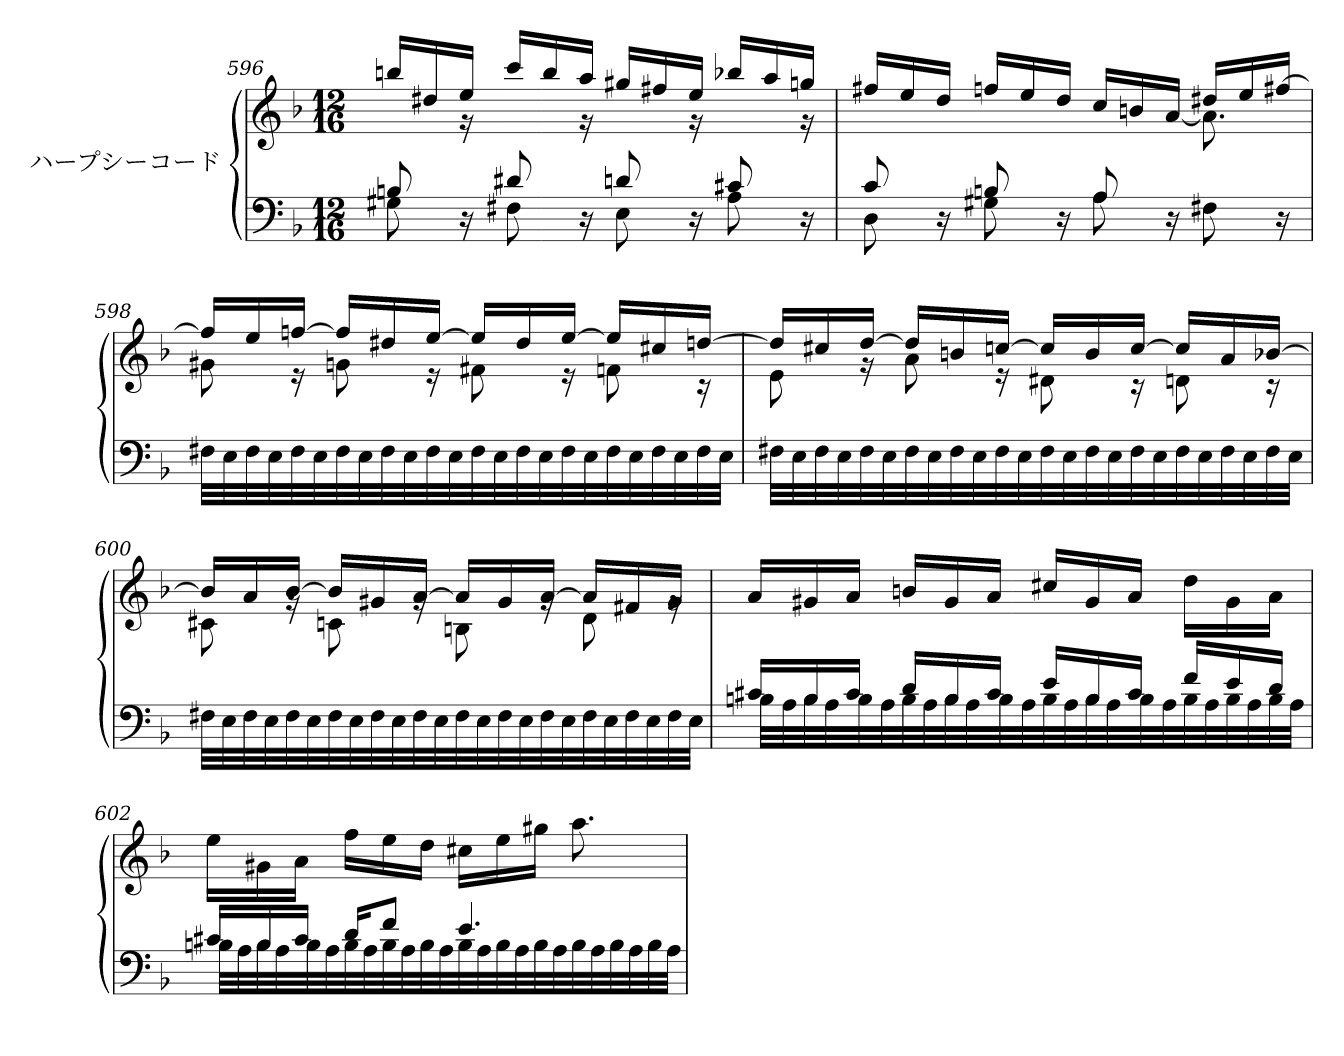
**kern	**kern
*part1	*part1
*staff2	*staff1
*I"ハープシーコード	*
!!LO:LB:g=z
*clefF4	*clefG2
*k[b-]	*k[b-]
*M12/16	*M12/16
=596	=596
*^	*^
8Bn/	8G#X\	16bbn/LL	8ryy
.	.	16dd#X/	.
16ryy	16r	16ee/JJ	16rg
8d#X/	8F#X\	16ccc/LL	8ryy
.	.	16bb/	.
16ryy	16r	16aa/JJ	16rg
8dn/	8E\	16gg#X/LL	8ryy
.	.	16ff#X/	.
16ryy	16r	16ee/JJ	16rg
8c#X/	8A\	16bb-X/LL	8ryy
.	.	16aa/	.
16ryy	16r	16ggn/JJ	16rg
=597	=597	=597	=597
8c/	8D\	16ff#X/LL	8ryy
.	.	16ee/	.
16ryy	16r	16dd/JJ	16rg
8Bn/	8G#X\	16ffn/LL	8ryy
.	.	16ee/	.
16ryy	16r	16dd/JJ	16rg
8A/L	8A\	16cc/LL	8ryy
.	.	16bn/	.
4ryy	16r	16a/JJ	[16a\Jk
.	8F#X\	16dd#X/LL	8.a\]
.	.	16ee/	.
.	16r	[16ff#X/JJ	.
*v	*v	*	*
!!LO:LB:g=z	!!
=598	=598	=598
32F#X\LLL	16ff#/LL]	8g#X\
32E\	.	.
32F#\	16ee/	.
32E\	.	.
32F#\	[16ffn/JJ	16r
32E\	.	.
32F#\	16ff/LL]	8gn\
32E\	.	.
32F#\	16dd#X/	.
32E\	.	.
32F#\	[16ee/JJ	16r
32E\	.	.
32F#\	16ee/LL]	8f#X\
32E\	.	.
32F#\	16dd#/	.
32E\	.	.
32F#\	[16ee/JJ	16r
32E\	.	.
32F#\	16ee/LL]	8fn\
32E\	.	.
32F#\	16cc#X/	.
32E\	.	.
32F#\	[16ddn/JJ	16r
32E\JJJ	.	.
=599	=599	=599
32F#X\LLL	16dd/LL]	8e\
32E\	.	.
32F#\	16cc#X/	.
32E\	.	.
32F#\	[16dd/JJ	16rg
32E\	.	.
32F#\	16dd/LL]	8a\
32E\	.	.
32F#\	16bn/	.
32E\	.	.
32F#\	[16ccn/JJ	16r
32E\	.	.
32F#\	16cc/LL]	8d#X\
32E\	.	.
32F#\	16b/	.
32E\	.	.
32F#\	[16cc/JJ	16r
32E\	.	.
32F#\	16cc/LL]	8dn\
32E\	.	.
32F#\	16a/	.
32E\	.	.
32F#\	[16b-X/JJ	16r
32E\JJJ	.	.
!!LO:PB:g=z	!!
=600	=600	=600
32F#X\LLL	16b-/LL]	8c#X\
32E\	.	.
32F#\	16a/	.
32E\	.	.
32F#\	[16b-/JJ	16rg
32E\	.	.
32F#\	16b-/LL]	8cn\
32E\	.	.
32F#\	16g#X/	.
32E\	.	.
32F#\	[16a/JJ	16rg
32E\	.	.
32F#\	16a/LL]	8Bn\
32E\	.	.
32F#\	16g#/	.
32E\	.	.
32F#\	[16a/JJ	16rg
32E\	.	.
32F#\	16a/LL]	8d\
32E\	.	.
32F#\	16f#X/	.
32E\	.	.
32F#\	16g#/JJ	16rg
32E\JJJ	.	.
*	*v	*v
!!LO:LB:g=z
=601	=601
*^	*
16c#X/LL	32Bn\LLL	16a/LL
.	32A\	.
16B/	32B\	16g#X/
.	32A\	.
16c#/JJ	32B\	16a/JJ
.	32A\	.
16d/LL	32B\	16bn/LL
.	32A\	.
16B/	32B\	16g#/
.	32A\	.
16c#/JJ	32B\	16a/JJ
.	32A\	.
16e/LL	32B\	16cc#X/LL
.	32A\	.
16B/	32B\	16g#/
.	32A\	.
16c#/JJ	32B\	16a/JJ
.	32A\	.
16f/LL	32B\	16dd\LL
.	32A\	.
16e/	32B\	16g#\
.	32A\	.
16d/JJ	32B\	16a\JJ
.	32A\JJJ	.
!!LO:LB:g=z
=602	=602	=602
16c#X/LL	32Bn\LLL	16ee\LL
.	32A\	.
16B/	32B\	16g#X\
.	32A\	.
16c#/JJ	32B\	16a\JJ
.	32A\	.
16d/KL	32B\	16ff\LL
.	32A\	.
8f/J	32B\	16ee\
.	32A\	.
.	32B\	16dd\JJ
.	32A\	.
4.e/	32B\	16cc#X\LL
.	32A\	.
.	32B\	16ee\
.	32A\	.
.	32B\	16gg#X\JJ
.	32A\	.
.	32B\	8.aa\
.	32A\	.
.	32B\	.
.	32A\	.
.	32B\	.
.	32A\JJJ	.
*v	*v	*
=	=
*-	*-
